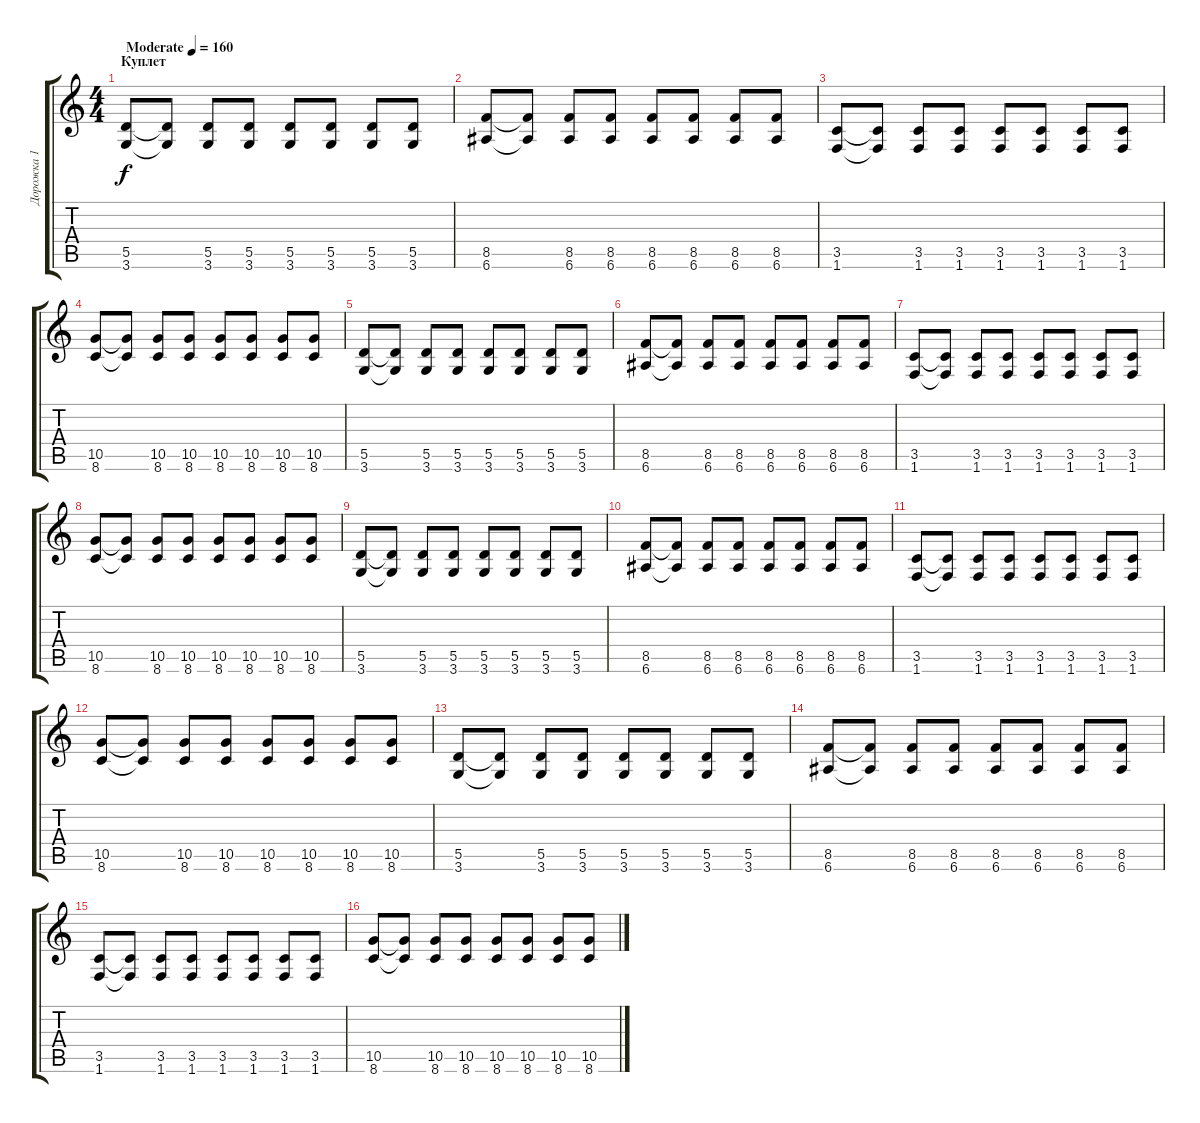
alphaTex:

\track ("Дорожка 1" "Дорожка 1") {instrument overdrivenguitar}
\staff {score tabs}
\tuning (E4 B3 G3 D3 A2 E2) {hide}
\ts (4 4)
\section ("" "Куплет")
\tempo (160 "Moderate")
\clef g2
\ks c
(5.5 3.6).8{dy f instrument overdrivenguitar} (5.5{t} 3.6{t}).8 (5.5 3.6).8 (5.5 3.6).8 (5.5 3.6).8 (5.5 3.6).8 (5.5 3.6).8 (5.5 3.6).8 |
(8.5 6.6).8 (8.5{t} 6.6{t}).8 (8.5 6.6).8 (8.5 6.6).8 (8.5 6.6).8 (8.5 6.6).8 (8.5 6.6).8 (8.5 6.6).8 |
(3.5 1.6).8 (3.5{t} 1.6{t}).8 (3.5 1.6).8 (3.5 1.6).8 (3.5 1.6).8 (3.5 1.6).8 (3.5 1.6).8 (3.5 1.6).8 |
(10.5 8.6).8 (10.5{t} 8.6{t}).8 (10.5 8.6).8 (10.5 8.6).8 (10.5 8.6).8 (10.5 8.6).8 (10.5 8.6).8 (10.5 8.6).8 |
(5.5 3.6).8 (5.5{t} 3.6{t}).8 (5.5 3.6).8 (5.5 3.6).8 (5.5 3.6).8 (5.5 3.6).8 (5.5 3.6).8 (5.5 3.6).8 |
(8.5 6.6).8 (8.5{t} 6.6{t}).8 (8.5 6.6).8 (8.5 6.6).8 (8.5 6.6).8 (8.5 6.6).8 (8.5 6.6).8 (8.5 6.6).8 |
(3.5 1.6).8 (3.5{t} 1.6{t}).8 (3.5 1.6).8 (3.5 1.6).8 (3.5 1.6).8 (3.5 1.6).8 (3.5 1.6).8 (3.5 1.6).8 |
(10.5 8.6).8 (10.5{t} 8.6{t}).8 (10.5 8.6).8 (10.5 8.6).8 (10.5 8.6).8 (10.5 8.6).8 (10.5 8.6).8 (10.5 8.6).8 |
(5.5 3.6).8 (5.5{t} 3.6{t}).8 (5.5 3.6).8 (5.5 3.6).8 (5.5 3.6).8 (5.5 3.6).8 (5.5 3.6).8 (5.5 3.6).8 |
(8.5 6.6).8 (8.5{t} 6.6{t}).8 (8.5 6.6).8 (8.5 6.6).8 (8.5 6.6).8 (8.5 6.6).8 (8.5 6.6).8 (8.5 6.6).8 |
(3.5 1.6).8 (3.5{t} 1.6{t}).8 (3.5 1.6).8 (3.5 1.6).8 (3.5 1.6).8 (3.5 1.6).8 (3.5 1.6).8 (3.5 1.6).8 |
(10.5 8.6).8 (10.5{t} 8.6{t}).8 (10.5 8.6).8 (10.5 8.6).8 (10.5 8.6).8 (10.5 8.6).8 (10.5 8.6).8 (10.5 8.6).8 |
(5.5 3.6).8 (5.5{t} 3.6{t}).8 (5.5 3.6).8 (5.5 3.6).8 (5.5 3.6).8 (5.5 3.6).8 (5.5 3.6).8 (5.5 3.6).8 |
(8.5 6.6).8 (8.5{t} 6.6{t}).8 (8.5 6.6).8 (8.5 6.6).8 (8.5 6.6).8 (8.5 6.6).8 (8.5 6.6).8 (8.5 6.6).8 |
(3.5 1.6).8 (3.5{t} 1.6{t}).8 (3.5 1.6).8 (3.5 1.6).8 (3.5 1.6).8 (3.5 1.6).8 (3.5 1.6).8 (3.5 1.6).8 |
(10.5 8.6).8 (10.5{t} 8.6{t}).8 (10.5 8.6).8 (10.5 8.6).8 (10.5 8.6).8 (10.5 8.6).8 (10.5 8.6).8 (10.5 8.6).8
